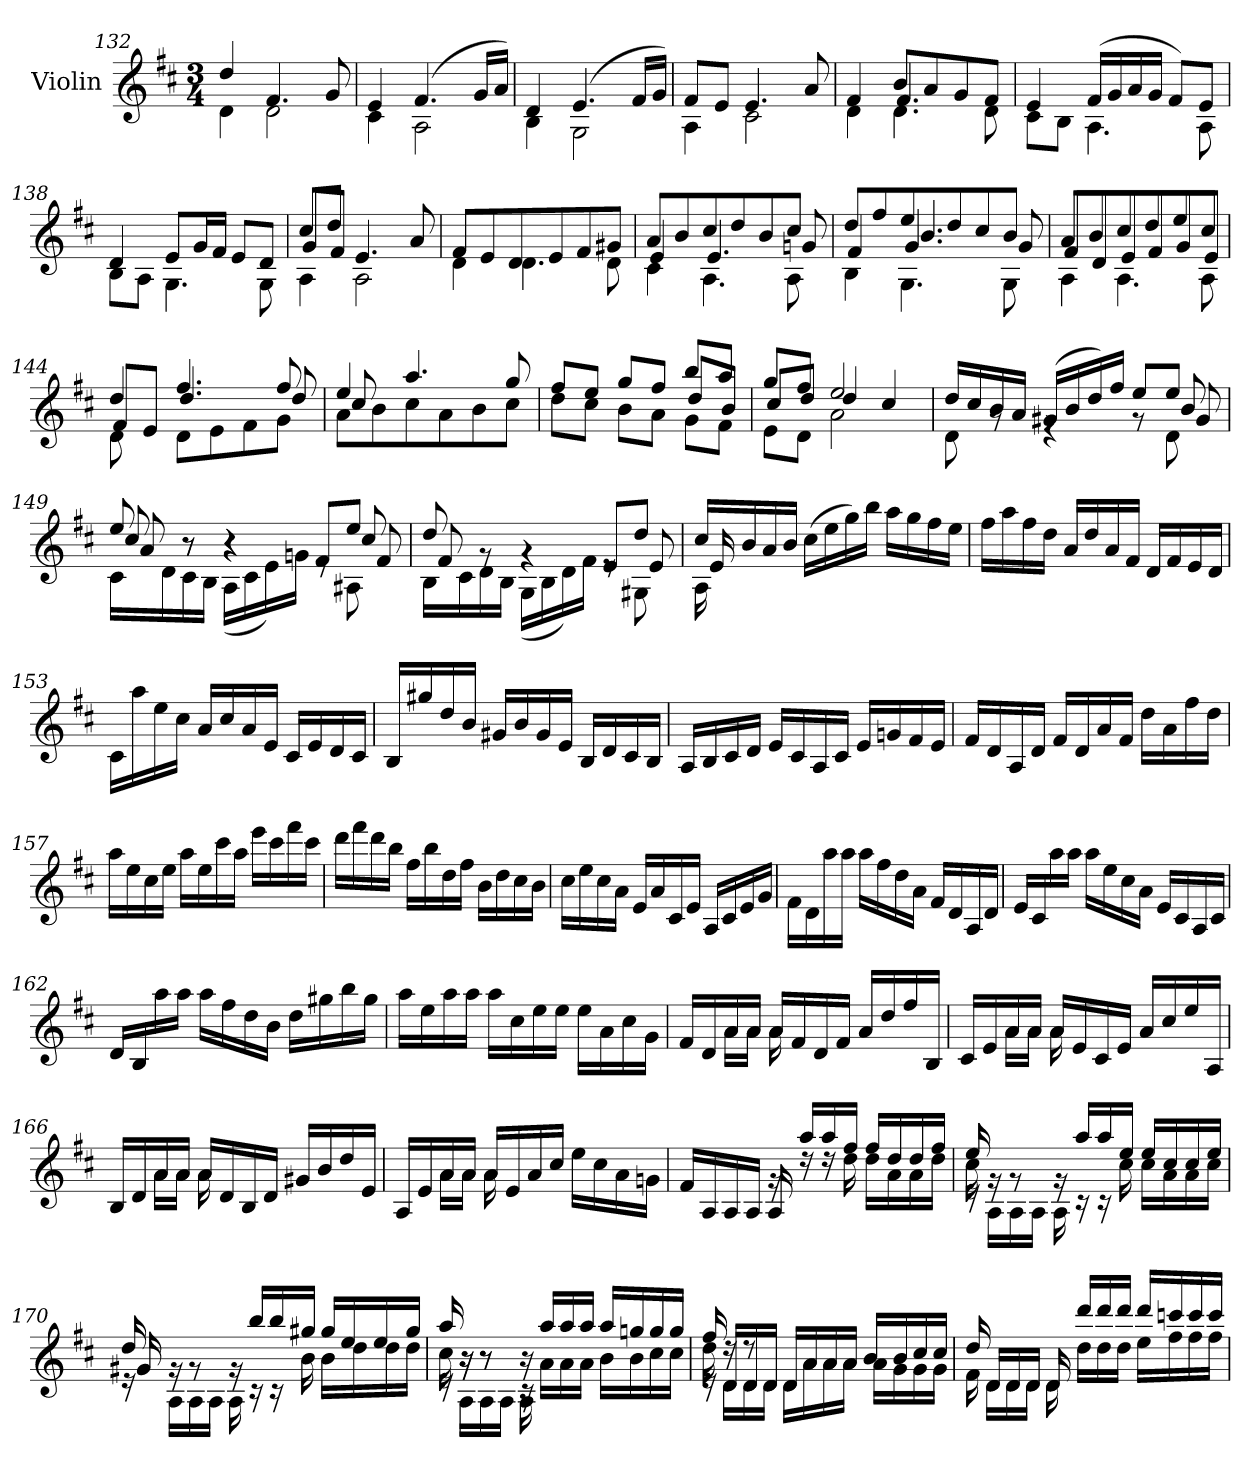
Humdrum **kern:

**kern
*part1
*staff1
*I"Violin
*I'Vln.
*clefG2
*k[f#c#]
*M3/4
=132
*^
4dd/	4d\
4.f#/	2d\
8g/	.
=133	=133
4e/	4c#\
(>4.f#/	2A\
16g/LL	.
16a/JJ)	.
=134	=134
4d/	4B\
(>4.e/	2G\
16f#/LL	.
16g/JJ)	.
=135	=135
8f#/L	4A\
8e/J	.
4.e/	2c#\
8a/	.
!!LO:LB:g=z	!!
=136	=136
*	*^
4f#/	4d\	4ryy
8b/L	4.d\	4.f#/
8a/	.	.
8g/	.	.
8f#/J	8d\	8ryy
*	*v	*v
=137	=137
4e/	8c#\L
.	8B\J
(>16f#/LL	4.A\
16g/	.
16a/	.
16g/JJ	.
8f#/L)	.
8e/J	8A\
=138	=138
4d/	8B\L
.	8A\J
8e/L	4.G\
16g/L	.
16f#/JJ	.
8e/L	.
8d/J	8G\
=139	=139
*	*^
8cc#/L	4A\	8g/L
8dd/J	.	8f#/J
4.e/	2A\	4.ryy
8a/	.	8ryy
*	*v	*v
=140	=140
8f#/L	4d\
8e/	.
8d/	4.d\
8e/	.
8f#/	.
8g#X/J	8d\
=141	=141
*	*^
8a/L	4c#\	4e/
8b/	.	.
8cc#/	4.A\	4.e/
8dd/	.	.
8b/	.	.
8cc#/J	8A\	8gn/
=142	=142	=142
*	*	*^
8dd/L	4B\	4f#/	4ryy
8ff#/	.	.	.
8ee/	4.G\	4.g/	4.b/
8dd/	.	.	.
8cc#/	.	.	.
8b/J	8G\	8g/	8ryy
*	*	*v	*v
!!LO:LB:g=z
=143	=143	=143
8a/L	4A\	8f#/L
8b/	.	8d/
8cc#/	4.A\	8e/
8dd/	.	8f#/
8ee/	.	8g/
8cc#/J	8A\	8e/J
=144	=144	=144
4dd/	8d\	8f#/L
.	8ryy	8e/J
4.ff#/	8d\L	4.dd/
.	8e\	.
.	8f#\	.
8ff#/	8g\J	8dd/
=145	=145	=145
4ee/	8a\L	8cc#/
.	8b\	8ryy
4.aa/	8cc#\	4.ryy
.	8a\	.
.	8b\	.
8gg/	8cc#\J	8ryy
=146	=146	=146
8ff#/L	8dd\L	4ryy
8ee/J	8cc#\J	.
8gg/L	8b\L	4ryy
8ff#/J	8a\J	.
8bb/L	8g\L	8dd/L
8aa/J	8f#\J	8b/J
=147	=147	=147
8gg/L	8e\L	8cc#/L
8ff#/J	8d\J	8dd/J
2ee/	2a\	4dd/
.	.	4cc#/
=148	=148	=148
*	*	*^
16dd/LL	8d\	4ryy	4ryy
16cc#/	.	.	.
16b/	8rg	.	.
16a/JJ	.	.	.
(>16g#X/LL	4re	4ryy	4ryy
16b/	.	.	.
16dd/)	.	.	.
16ff#/JJ	.	.	.
8ee/L	8rg	8ryy	8ryy
8ee/J	8d\	8b/	8g#/
!!LO:LB:g=z	!!	!!	!!
=149	=149	=149	=149
8ee/	16c#\LL	8cc#/	8a/
.	16d\	.	.
8r	16c#\	8r	8ryy
.	16B\JJ	.	.
4r	(<16A\LL	4r	4ryy
.	16c#\	.	.
.	16e\)	.	.
.	16gn\JJ	.	.
8f#/L	8re	8ryy	8ryy
8ee/J	8A#X\	8cc#/	8f#/
*	*	*v	*v
=150	=150	=150
8dd/	16B\LL	8f#/
.	16c#\	.
8rg	16d\	8ryy
.	16B\JJ	.
4rg	(<16G\LL	4ryy
.	16B\	.
.	16d\)	.
.	16f#\JJ	.
8e/L	8re	8ryy
8dd/J	8G#X\	8e/
=151	=151	=151
16cc#/LL	16A\	16e/
16b/	16ryy	16ryy
16a/	8ryy	8ryy
16b/JJ	.	.
(>16cc#\LL	2ryy	2ryy
16ee\	.	.
16gg\)	.	.
16bb\JJ	.	.
16aa\LL	.	.
16gg\	.	.
16ff#\	.	.
16ee\JJ	.	.
*v	*v	*v
=152
16ff#\LL
16aa\
16ff#\
16dd\JJ
16a/LL
16dd/
16a/
16f#/JJ
16d/LL
16f#/
16e/
16d/JJ
!!LO:PB:g=z
=153
16c#\LL
16aa\
16ee\
16cc#\JJ
16a/LL
16cc#/
16a/
16e/JJ
16c#/LL
16e/
16d/
16c#/JJ
=154
16B/LL
16gg#X/
16dd/
16b/JJ
16g#X/LL
16b/
16g#/
16e/JJ
16B/LL
16d/
16c#/
16B/JJ
=155
16A/LL
16B/
16c#/
16d/JJ
16e/LL
16c#/
16A/
16c#/JJ
16e/LL
16gn/
16f#/
16e/JJ
=156
16f#/LL
16d/
16A/
16d/JJ
16f#/LL
16d/
16a/
16f#/JJ
16dd\LL
16a\
16ff#\
16dd\JJ
!!LO:LB:g=z
=157
16aa\LL
16ee\
16cc#\
16ee\JJ
16aa\LL
16ee\
16ccc#\
16aa\JJ
16eee\LL
16ccc#\
16fff#\
16ccc#\JJ
=158
16ddd\LL
16fff#\
16ddd\
16bb\JJ
16ff#\LL
16bb\
16dd\
16ff#\JJ
16b\LL
16dd\
16cc#\
16b\JJ
=159
16cc#\LL
16ee\
16cc#\
16a\JJ
16e/LL
16a/
16c#/
16e/JJ
16A/LL
16c#/
16e/
16g/JJ
=160
16f#\LL
16d\
16aa\
16aa\JJ
16aa\LL
16ff#\
16dd\
16a\JJ
16f#/LL
16d/
16A/
16d/JJ
!!LO:LB:g=z
=161
16e/LL
16c#/
16aa\
16aa\JJ
16aa\LL
16ee\
16cc#\
16a\JJ
16e/LL
16c#/
16A/
16c#/JJ
=162
16d/LL
16B/
16aa\
16aa\JJ
16aa\LL
16ff#\
16dd\
16b\JJ
16dd\LL
16gg#X\
16bb\
16gg#\JJ
=163
16aa\LL
16ee\
16aa\
16aa\JJ
16aa\LL
16cc#\
16ee\
16ee\JJ
16ee\LL
16a\
16cc#\
16g\JJ
=164
*^
16f#/LL	8ryy
16d/	.
16a/	16a\LL
16a/JJ	16a\JJ
16a/LL	16a\
16f#/	16ryy
16d/	8ryy
16f#/JJ	.
16a/LL	4ryy
16dd/	.
16ff#/	.
16B/JJ	.
!!LO:LB:g=z	!!
=165	=165
16c#/LL	8ryy
16e/	.
16a/	16a\LL
16a/JJ	16a\JJ
16a/LL	16a\
16e/	16ryy
16c#/	8ryy
16e/JJ	.
16a/LL	4ryy
16cc#/	.
16ee/	.
16A/JJ	.
=166	=166
16B/LL	8ryy
16d/	.
16a/	16a\LL
16a/JJ	16a\JJ
16a/LL	16a\
16d/	16ryy
16B/	8ryy
16d/JJ	.
16g#X/LL	4ryy
16b/	.
16dd/	.
16e/JJ	.
=167	=167
16A/LL	8ryy
16e/	.
16a/	16a\LL
16a/JJ	16a\JJ
16a/LL	16a\
16e/	16ryy
16a/	8ryy
16cc#/JJ	.
16ee\LL	4ryy
16cc#\	.
16a\	.
16gn\JJ	.
=168	=168
16f#/LL	4ryy
16A/	.
16A/	.
16A/JJ	.
16rg	16A/
16aa/LL	16rdd
16aa/	16rdd
16ff#/JJ	16dd\
16ff#/LL	16dd\LL
16dd/	16a\
16dd/	16a\
16ff#/JJ	16dd\JJ
!!LO:LB:g=z	!!
=169	=169
*	*^
16ee/	16re	16cc#\
16rg	16A\LL	16rgyy
8rg	16A\	8ryy
.	16A\JJ	.
16rg	16A\	16ryy
16aa/LL	16r	16ryy
16aa/	16r	8ryy
16ee/JJ	16cc#\	.
16ee/LL	16cc#\LL	4ryy
16cc#/	16a\	.
16cc#/	16a\	.
16ee/JJ	16cc#\JJ	.
=170	=170	=170
16dd/	16re	16g#X/
16rg	16A\LL	16ryy
8rg	16A\	8ryy
.	16A\JJ	.
16rg	16A\	2ryy
16bb/LL	16r	.
16bb/	16r	.
16gg#X/JJ	16b\	.
16gg#/LL	16b\LL	.
16ee/	16dd\	.
16ee/	16dd\	.
16gg#/JJ	16dd\JJ	.
=171	=171	=171
16aa/	16re	16cc#\
16r	16A\LL	16r
8r	16A\	8r
.	16A\JJ	.
16r	16A\	16rc
16aa/LL	16ryy	16a\LL
16aa/	8ryy	16a\
16aa/JJ	.	16a\JJ
16aa/LL	4ryy	16b\LL
16ggn/	.	16b\
16gg/	.	16cc#\
16gg/JJ	.	16cc#\JJ
=172	=172	=172
16ff#/	16re	16dd\
16rdd	16d\LL	16d/LL
8rdd	16d\	16d/
.	16d\JJ	16d/JJ
2ryy	16d\LL	16d/LL
.	16a\	16a/
.	16a\	16a/
.	16a\JJ	16a/JJ
.	16a\LL	16b/LL
.	16g\	16b/
.	16g\	16cc#/
.	16g\JJ	16cc#/JJ
*	*v	*v
!!LO:LB:g=z
=173	=173
16dd/	16f#\
16d/LL	16d\LL
16d/	16d\
16d/JJ	16d\JJ
16d/	16d\
16ddd/LL	16dd\LL
16ddd/	16dd\
16ddd/JJ	16dd\JJ
16ddd/LL	16ee\LL
16cccn/	16ff#\
16ccc/	16ff#\
16ccc/JJ	16ff#\JJ
*v	*v
=
*-
